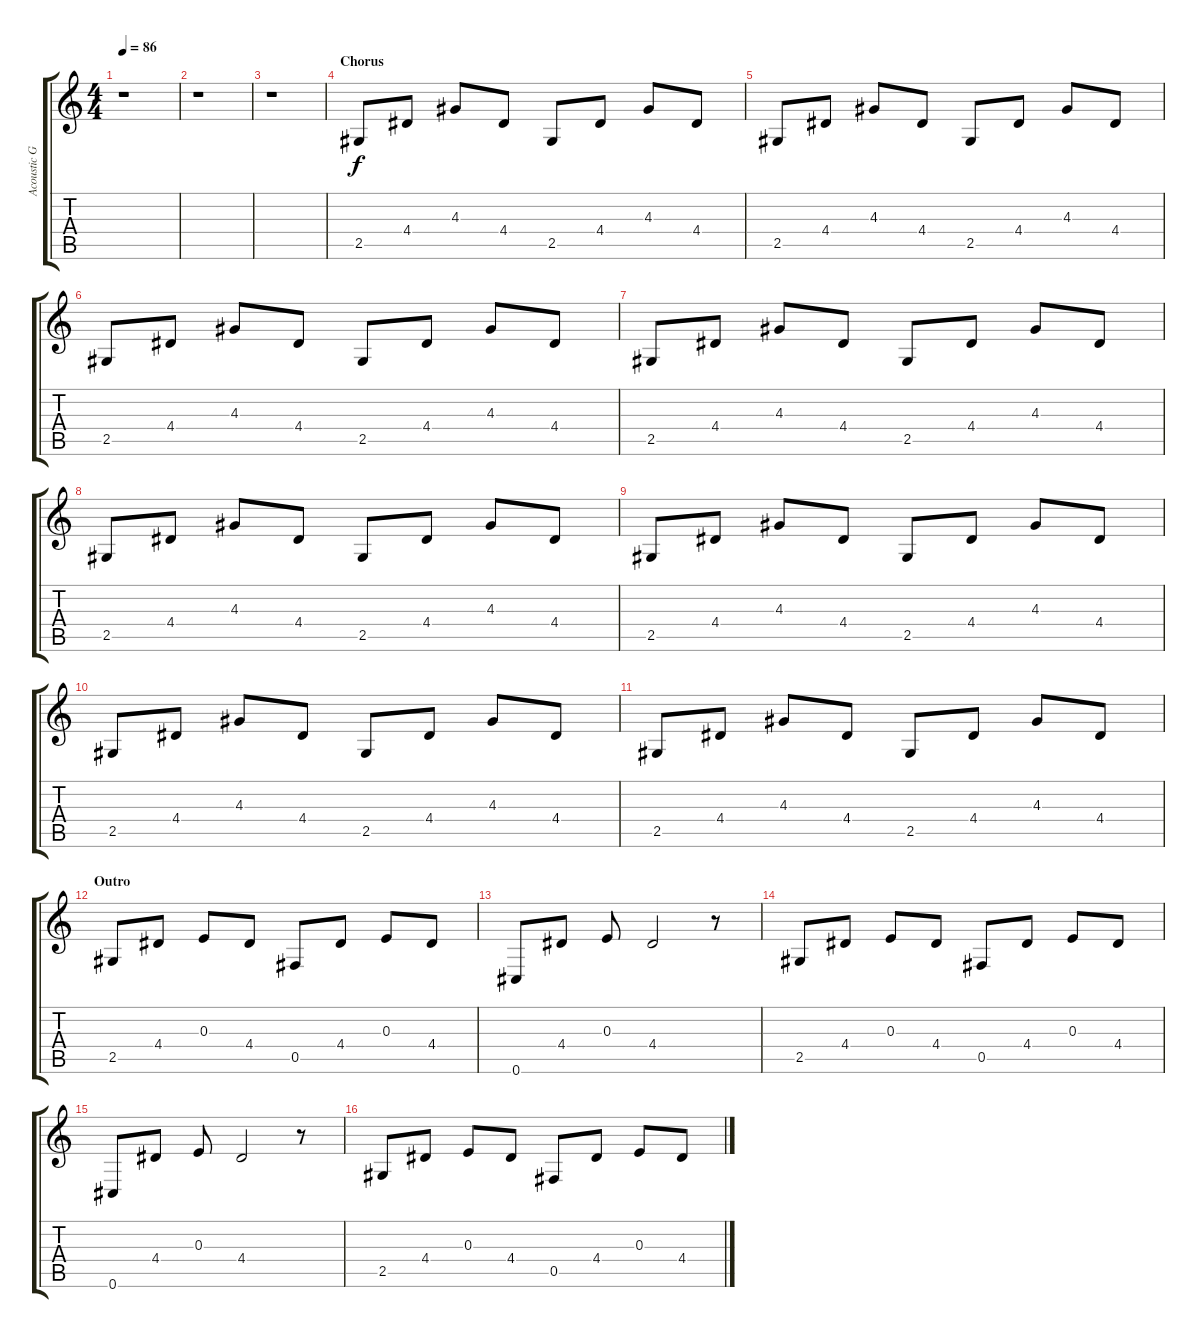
\track ("Acoustic Guitar (C#)" "Acoustic G") {instrument acousticguitarsteel}
\staff {score tabs}
\tuning (Db4 Ab3 E3 B2 Gb2 Db2) {hide}
\ts (4 4)
\tempo 86
\clef g2
\ks c
r.1{dy f} |
r.1 |
r.1 |
\section ("" "Chorus")
2.5.8{volume 10 instrument electricguitarmuted} 4.4.8 4.3.8 4.4.8 2.5.8 4.4.8 4.3.8 4.4.8 |
2.5.8 4.4.8 4.3.8 4.4.8 2.5.8 4.4.8 4.3.8 4.4.8 |
2.5.8 4.4.8 4.3.8 4.4.8 2.5.8 4.4.8 4.3.8 4.4.8 |
2.5.8 4.4.8 4.3.8 4.4.8 2.5.8 4.4.8 4.3.8 4.4.8 |
2.5.8 4.4.8 4.3.8 4.4.8 2.5.8 4.4.8 4.3.8 4.4.8 |
2.5.8 4.4.8 4.3.8 4.4.8 2.5.8 4.4.8 4.3.8 4.4.8 |
2.5.8 4.4.8 4.3.8 4.4.8 2.5.8 4.4.8 4.3.8 4.4.8 |
2.5.8 4.4.8 4.3.8 4.4.8 2.5.8 4.4.8 4.3.8 4.4.8 |
\section ("" "Outro")
2.5.8{instrument acousticguitarsteel} 4.4.8 0.3.8 4.4.8 0.5.8 4.4.8 0.3.8 4.4.8 |
0.6.8 4.4.8 0.3.8 4.4.2 r.8 |
2.5.8{instrument acousticguitarsteel} 4.4.8 0.3.8 4.4.8 0.5.8 4.4.8 0.3.8 4.4.8 |
0.6.8 4.4.8 0.3.8 4.4.2 r.8 |
2.5.8{instrument acousticguitarsteel} 4.4.8 0.3.8 4.4.8 0.5.8 4.4.8 0.3.8 4.4.8
